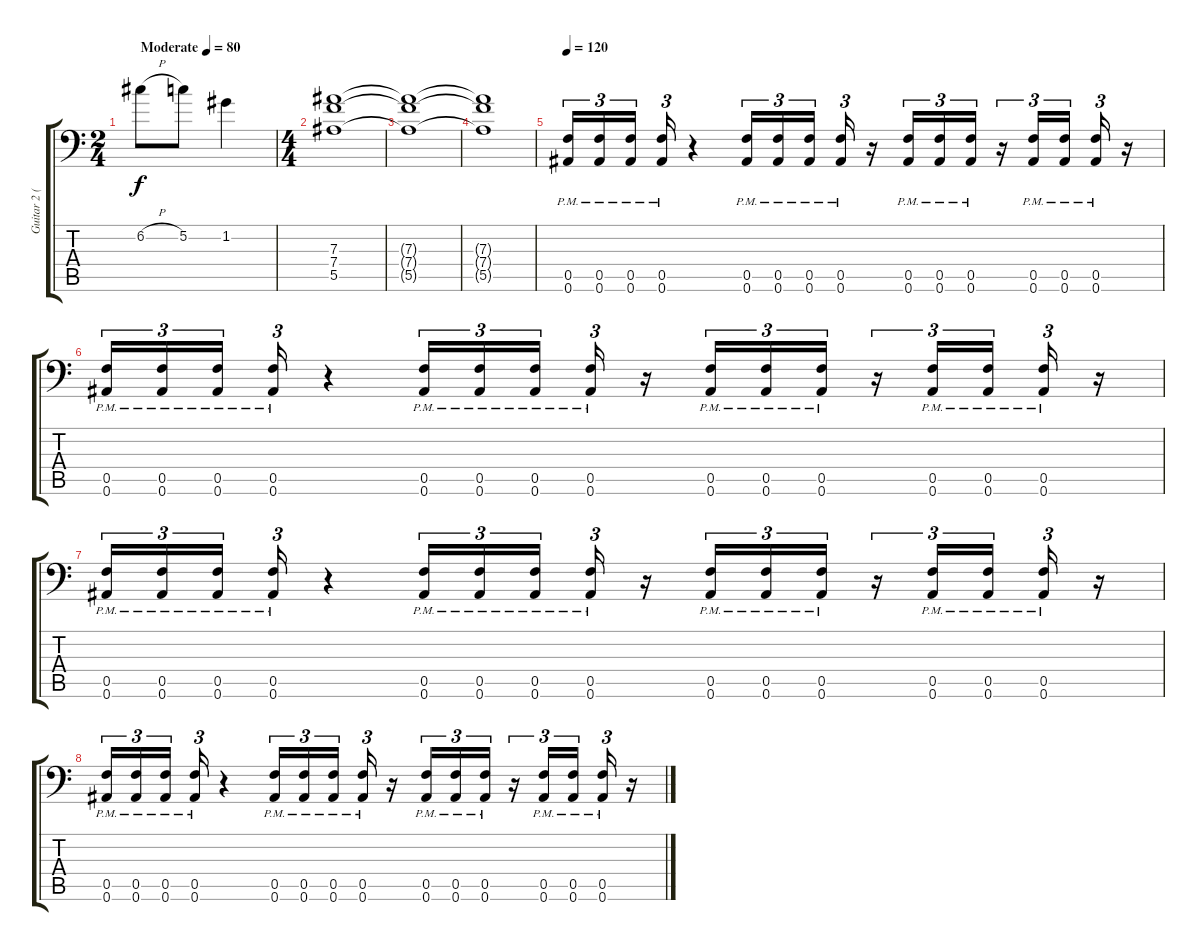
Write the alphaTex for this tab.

\track ("Guitar 2 (Right)" "Guitar 2 (") {instrument distortionguitar}
\staff {score tabs}
\tuning (C4 G3 Eb3 Bb2 F2 Bb1) {hide}
\ts (2 4)
\tempo (80 "Moderate")
\clef f4
\ks c
6.2{h}.8{dy f instrument distortionguitar} 5.2.8 1.2.4 |
\ts (4 4)
(7.3 7.4 5.5).1 |
(7.3{t} 7.4{t} 5.5{t}).1 |
(7.3{t} 7.4{t} 5.5{t}).1 |
\tempo 120
(0.5{pm} 0.6{pm}).16{tu (3 2)} (0.5{pm} 0.6{pm}).16{tu (3 2)} (0.5{pm} 0.6{pm}).16{tu (3 2) beam splitsecondary} (0.5{pm} 0.6{pm}).16{tu (3 2)} r.4 (0.5{pm} 0.6{pm}).16{tu (3 2)} (0.5{pm} 0.6{pm}).16{tu (3 2)} (0.5{pm} 0.6{pm}).16{tu (3 2)} (0.5{pm} 0.6{pm}).16{tu (3 2)} r.16 (0.5{pm} 0.6{pm}).16{tu (3 2)} (0.5{pm} 0.6{pm}).16{tu (3 2)} (0.5{pm} 0.6{pm}).16{tu (3 2)} r.16{tu (3 2)} (0.5{pm} 0.6{pm}).16{tu (3 2)} (0.5{pm} 0.6{pm}).16{tu (3 2) beam splitsecondary} (0.5{pm} 0.6{pm}).16{tu (3 2)} r.16 |
(0.5{pm} 0.6{pm}).16{tu (3 2)} (0.5{pm} 0.6{pm}).16{tu (3 2)} (0.5{pm} 0.6{pm}).16{tu (3 2) beam splitsecondary} (0.5{pm} 0.6{pm}).16{tu (3 2)} r.4 (0.5{pm} 0.6{pm}).16{tu (3 2)} (0.5{pm} 0.6{pm}).16{tu (3 2)} (0.5{pm} 0.6{pm}).16{tu (3 2)} (0.5{pm} 0.6{pm}).16{tu (3 2)} r.16 (0.5{pm} 0.6{pm}).16{tu (3 2)} (0.5{pm} 0.6{pm}).16{tu (3 2)} (0.5{pm} 0.6{pm}).16{tu (3 2)} r.16{tu (3 2)} (0.5{pm} 0.6{pm}).16{tu (3 2)} (0.5{pm} 0.6{pm}).16{tu (3 2) beam splitsecondary} (0.5{pm} 0.6{pm}).16{tu (3 2)} r.16 |
(0.5{pm} 0.6{pm}).16{tu (3 2)} (0.5{pm} 0.6{pm}).16{tu (3 2)} (0.5{pm} 0.6{pm}).16{tu (3 2) beam splitsecondary} (0.5{pm} 0.6{pm}).16{tu (3 2)} r.4 (0.5{pm} 0.6{pm}).16{tu (3 2)} (0.5{pm} 0.6{pm}).16{tu (3 2)} (0.5{pm} 0.6{pm}).16{tu (3 2)} (0.5{pm} 0.6{pm}).16{tu (3 2)} r.16 (0.5{pm} 0.6{pm}).16{tu (3 2)} (0.5{pm} 0.6{pm}).16{tu (3 2)} (0.5{pm} 0.6{pm}).16{tu (3 2)} r.16{tu (3 2)} (0.5{pm} 0.6{pm}).16{tu (3 2)} (0.5{pm} 0.6{pm}).16{tu (3 2) beam splitsecondary} (0.5{pm} 0.6{pm}).16{tu (3 2)} r.16 |
(0.5{pm} 0.6{pm}).16{tu (3 2)} (0.5{pm} 0.6{pm}).16{tu (3 2)} (0.5{pm} 0.6{pm}).16{tu (3 2) beam splitsecondary} (0.5{pm} 0.6{pm}).16{tu (3 2)} r.4 (0.5{pm} 0.6{pm}).16{tu (3 2)} (0.5{pm} 0.6{pm}).16{tu (3 2)} (0.5{pm} 0.6{pm}).16{tu (3 2)} (0.5{pm} 0.6{pm}).16{tu (3 2)} r.16 (0.5{pm} 0.6{pm}).16{tu (3 2)} (0.5{pm} 0.6{pm}).16{tu (3 2)} (0.5{pm} 0.6{pm}).16{tu (3 2)} r.16{tu (3 2)} (0.5{pm} 0.6{pm}).16{tu (3 2)} (0.5{pm} 0.6{pm}).16{tu (3 2) beam splitsecondary} (0.5{pm} 0.6{pm}).16{tu (3 2)} r.16
